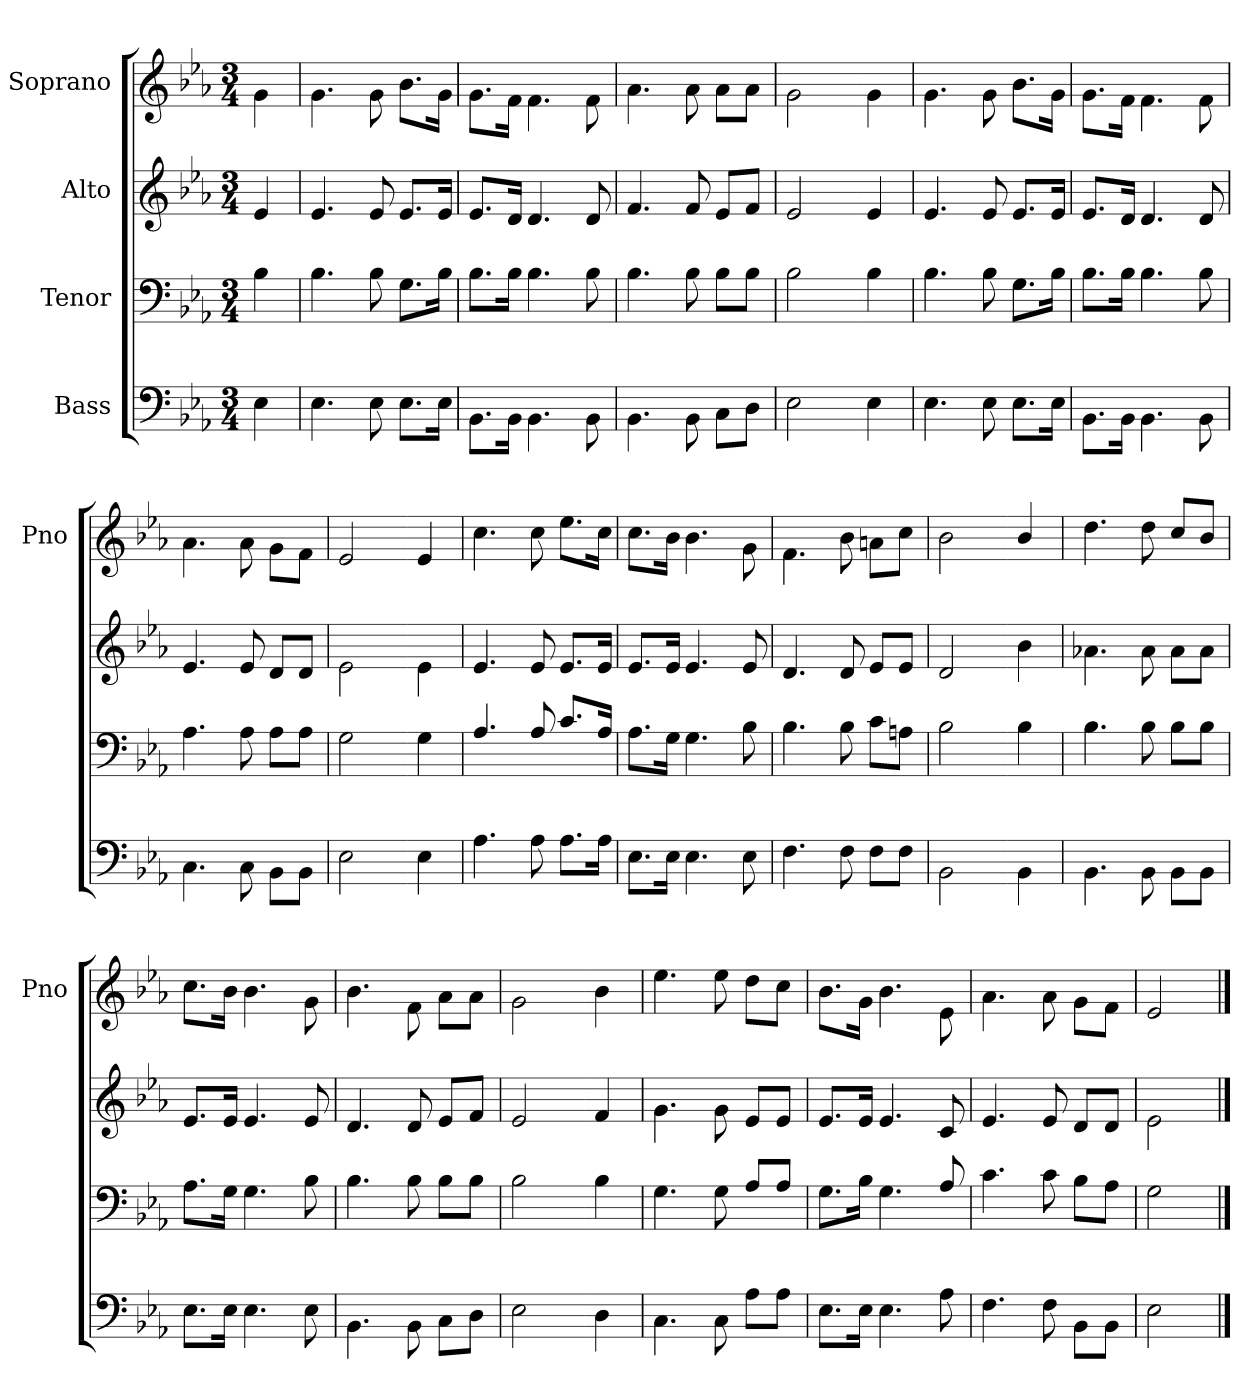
**kern	**kern	**kern	**kern
*part4	*part3	*part2	*part1
*staff4	*staff3	*staff2	*staff1
*I"Bass	*I"Tenor	*I"Alto	*I"Soprano
*	*	*	*I'Pno
*clefF4	*clefF4	*clefG2	*clefG2
*k[b-e-a-]	*k[b-e-a-]	*k[b-e-a-]	*k[b-e-a-]
*E-:	*E-:	*E-:	*E-:
*M3/4	*M3/4	*M3/4	*M3/4
=	=	=	=
4E-\	4B-\	4e-/	4g\
=	=	=	=
4.E-\	4.B-\	4.e-/	4.g\
8E-\	8B-\	8e-/	8g\
8.E-\L	8.G\L	8.e-/L	8.b-\L
16E-\Jk	16B-\Jk	16e-/Jk	16g\Jk
=	=	=	=
8.BB-\L	8.B-\L	8.e-/L	8.g\L
16BB-\Jk	16B-\Jk	16d/Jk	16f\Jk
4.BB-\	4.B-\	4.d/	4.f\
8BB-\	8B-\	8d/	8f\
=	=	=	=
4.BB-\	4.B-\	4.f/	4.a-\
8BB-\	8B-\	8f/	8a-\
8C\L	8B-\L	8e-/L	8a-\L
8D\J	8B-\J	8f/J	8a-\J
=	=	=	=
2E-\	2B-\	2e-/	2g\
=-	=-	=-	=-
4E-\	4B-\	4e-/	4g\
=	=	=	=
4.E-\	4.B-\	4.e-/	4.g\
8E-\	8B-\	8e-/	8g\
8.E-\L	8.G\L	8.e-/L	8.b-\L
16E-\Jk	16B-\Jk	16e-/Jk	16g\Jk
=	=	=	=
8.BB-\L	8.B-\L	8.e-/L	8.g\L
16BB-\Jk	16B-\Jk	16d/Jk	16f\Jk
4.BB-\	4.B-\	4.d/	4.f\
8BB-\	8B-\	8d/	8f\
=	=	=	=
4.C\	4.A-\	4.e-/	4.a-\
8C\	8A-\	8e-/	8a-\
8BB-\L	8A-\L	8d/L	8g\L
8BB-\J	8A-\J	8d/J	8f\J
=	=	=	=
2E-\	2G\	2e-\	2e-/
=-	=-	=-	=-
4E-\	4G\	4e-\	4e-/
=	=	=	=
4.A-\	4.A-/	4.e-/	4.cc\
8A-\	8A-/	8e-/	8cc\
8.A-\L	8.c/L	8.e-/L	8.ee-\L
16A-\Jk	16A-/Jk	16e-/Jk	16cc\Jk
=	=	=	=
8.E-\L	8.A-\L	8.e-/L	8.cc\L
16E-\Jk	16G\Jk	16e-/Jk	16b-\Jk
4.E-\	4.G\	4.e-/	4.b-\
8E-\	8B-\	8e-/	8g\
=	=	=	=
4.F\	4.B-\	4.d/	4.f\
8F\	8B-\	8d/	8b-\
8F\L	8c\L	8e-/L	8an\L
8F\J	8An\J	8e-/J	8cc\J
=	=	=	=
2BB-\	2B-\	2d/	2b-\
=-	=-	=-	=-
4BB-\	4B-\	4b-\	4b-/
=	=	=	=
4.BB-\	4.B-\	4.a-X\	4.dd\
8BB-\	8B-\	8a-\	8dd\
8BB-\L	8B-\L	8a-\L	8cc/L
8BB-\J	8B-\J	8a-\J	8b-/J
=	=	=	=
8.E-\L	8.A-\L	8.e-/L	8.cc\L
16E-\Jk	16G\Jk	16e-/Jk	16b-\Jk
4.E-\	4.G\	4.e-/	4.b-\
8E-\	8B-\	8e-/	8g\
=	=	=	=
4.BB-\	4.B-\	4.d/	4.b-\
8BB-\	8B-\	8d/	8f\
8C\L	8B-\L	8e-/L	8a-\L
8D\J	8B-\J	8f/J	8a-\J
=	=	=	=
2E-\	2B-\	2e-/	2g\
=-	=-	=-	=-
4D\	4B-\	4f/	4b-\
=	=	=	=
4.C\	4.G\	4.g\	4.ee-\
8C\	8G\	8g\	8ee-\
8A-\L	8A-/L	8e-/L	8dd\L
8A-\J	8A-/J	8e-/J	8cc\J
=	=	=	=
8.E-\L	8.G\L	8.e-/L	8.b-\L
16E-\Jk	16B-\Jk	16e-/Jk	16g\Jk
4.E-\	4.G\	4.e-/	4.b-\
8A-\	8A-/	8c/	8e-\
=	=	=	=
4.F\	4.c\	4.e-/	4.a-\
8F\	8c\	8e-/	8a-\
8BB-\L	8B-\L	8d/L	8g\L
8BB-\J	8A-\J	8d/J	8f\J
=	=	=	=
2E-\	2G\	2e-\	2e-/
==	==	==	==
*-	*-	*-	*-
